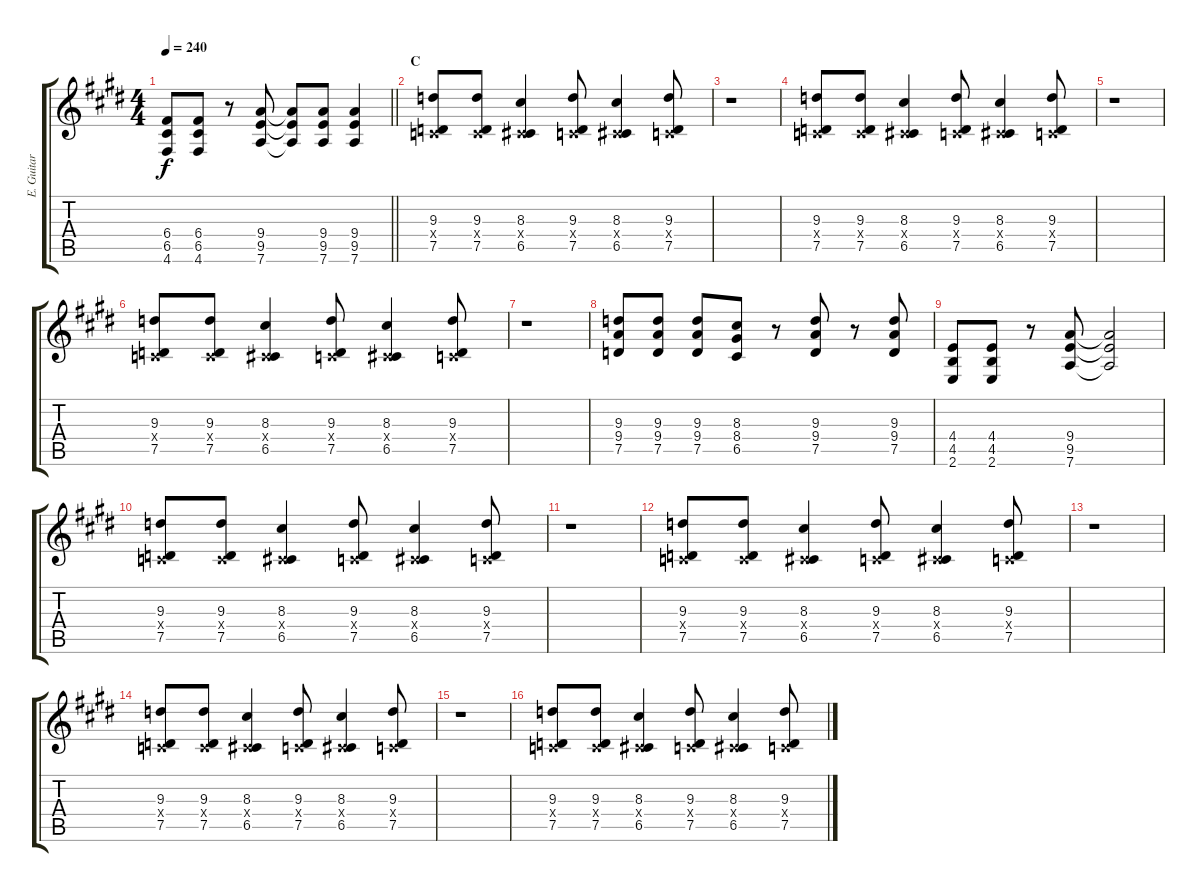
\track ("E. Guitar II" "E. Guitar ") {instrument overdrivenguitar}
\staff {score tabs}
\tuning (D4 A3 F3 C3 G2 D2) {hide}
\ts (4 4)
\tempo 240
\clef g2
\barLineRight lightlight
\ks e
(6.4 6.5 4.6).8{dy f} (6.4 6.5 4.6).8 r.8 (9.4 9.5 7.6).8 (9.4{t} 9.5{t} 7.6{t}).8 (9.4 9.5 7.6).8 (9.4 9.5 7.6).4 |
\section ("" "C")
(9.3 0.4{x} 7.5).8 (9.3 0.4{x} 7.5).8 (8.3 0.4{x} 6.5).4 (9.3 0.4{x} 7.5).8 (8.3 0.4{x} 6.5).4 (9.3 0.4{x} 7.5).8 |
r.1 |
(9.3 0.4{x} 7.5).8 (9.3 0.4{x} 7.5).8 (8.3 0.4{x} 6.5).4 (9.3 0.4{x} 7.5).8 (8.3 0.4{x} 6.5).4 (9.3 0.4{x} 7.5).8 |
r.1 |
(9.3 0.4{x} 7.5).8 (9.3 0.4{x} 7.5).8 (8.3 0.4{x} 6.5).4 (9.3 0.4{x} 7.5).8 (8.3 0.4{x} 6.5).4 (9.3 0.4{x} 7.5).8 |
r.1 |
(9.3 9.4 7.5).8 (9.3 9.4 7.5).8 (9.3 9.4 7.5).8 (8.3 8.4 6.5).8 r.8 (9.3 9.4 7.5).8 r.8 (9.3 9.4 7.5).8 |
(4.4 4.5 2.6).8 (4.4 4.5 2.6).8 r.8 (9.4 9.5 7.6).8 (9.4{t} 9.5{t} 7.6{t}).2 |
(9.3 0.4{x} 7.5).8 (9.3 0.4{x} 7.5).8 (8.3 0.4{x} 6.5).4 (9.3 0.4{x} 7.5).8 (8.3 0.4{x} 6.5).4 (9.3 0.4{x} 7.5).8 |
r.1 |
(9.3 0.4{x} 7.5).8 (9.3 0.4{x} 7.5).8 (8.3 0.4{x} 6.5).4 (9.3 0.4{x} 7.5).8 (8.3 0.4{x} 6.5).4 (9.3 0.4{x} 7.5).8 |
r.1 |
(9.3 0.4{x} 7.5).8 (9.3 0.4{x} 7.5).8 (8.3 0.4{x} 6.5).4 (9.3 0.4{x} 7.5).8 (8.3 0.4{x} 6.5).4 (9.3 0.4{x} 7.5).8 |
r.1 |
(9.3 0.4{x} 7.5).8 (9.3 0.4{x} 7.5).8 (8.3 0.4{x} 6.5).4 (9.3 0.4{x} 7.5).8 (8.3 0.4{x} 6.5).4 (9.3 0.4{x} 7.5).8
